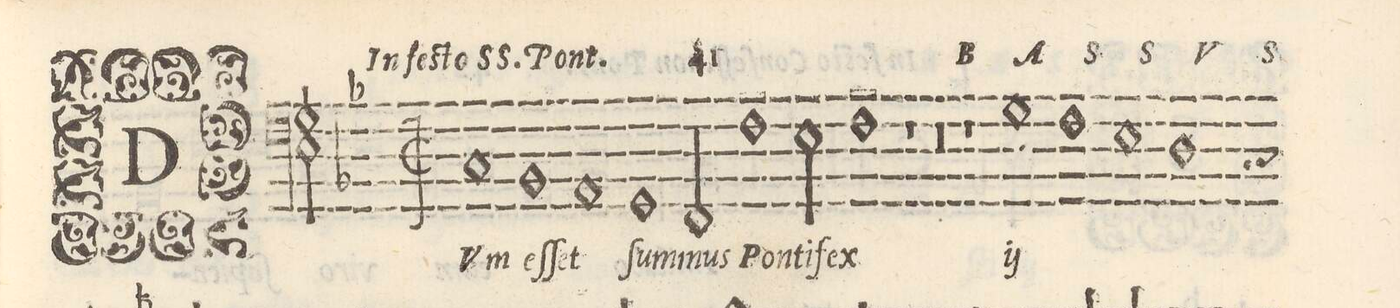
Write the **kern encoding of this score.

**kern	**text
*I"BASSVS	*
*clefF4	*
*k[b-]	*
*met(C|)	*
*M2/1	*
1C	DVm
1BB-	eſ-
=2-	=2-
1AA	-ſet
1GG	ſum-
=3-	=3-
2FF/	-mus
1F	Pon-
2E\	-ti-
=4-	=4-
1F	-fex
1r	.
=5-	=5-
0r	.
=6-	=6-
1r	.
*	*ij
1G	DVm
=7-	=7-
1F	eſ-
1E	-ſet
=8-	=8-
1D	ſum-
*custos:C	*
*-	*-
